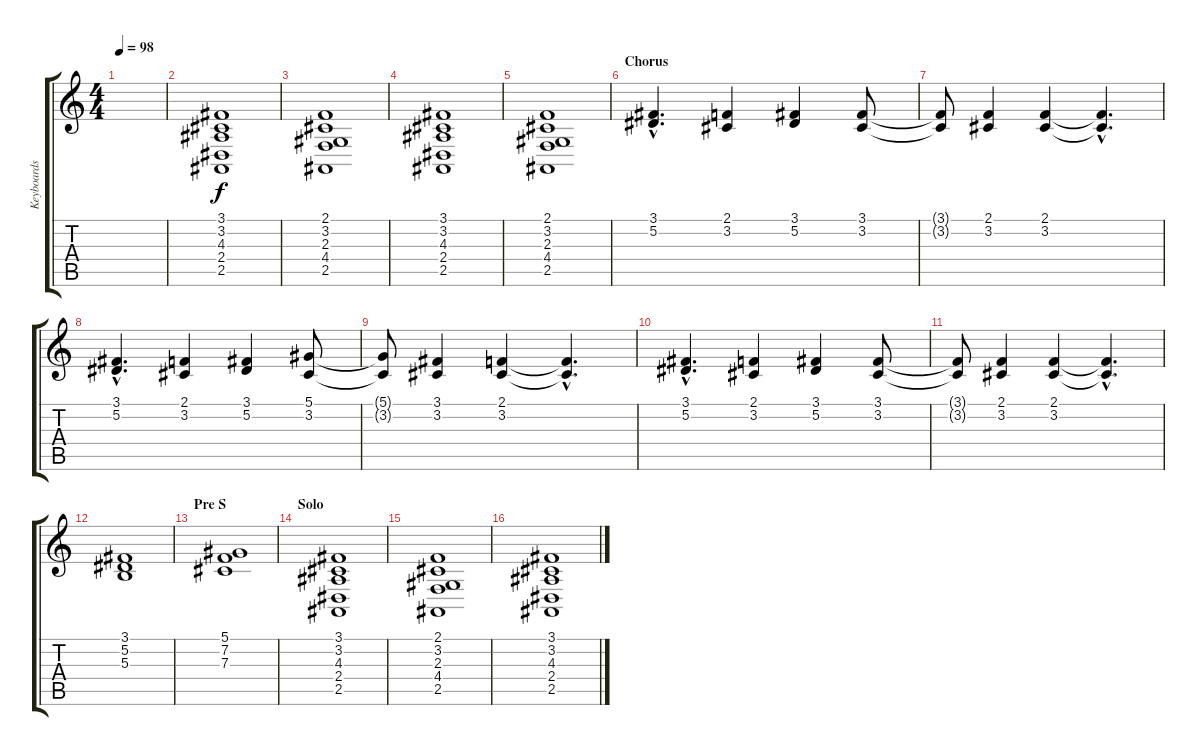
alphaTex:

\track ("Keyboards" "Keyboards") {instrument pad1newage}
\staff {score tabs}
\tuning (Eb4 Bb3 Gb3 Db3 Ab2 Eb2) {hide}
\ts (4 4)
\tempo 98
\clef g2
\ks c
|
(3.1 3.2 4.3 2.4 2.5).1 |
(2.1 3.2 2.3 4.4 2.5).1 |
(3.1 3.2 4.3 2.4 2.5).1 |
(2.1 3.2 2.3 4.4 2.5).1 |
\section ("" "Chorus")
(3.1{hac} 5.2{hac}).4{d} (2.1 3.2).4 (3.1 5.2).4 (3.1 3.2).8 |
(3.1{t} 3.2{t}).8 (2.1 3.2).4 (2.1 3.2).4 (2.1{hac t} 3.2{hac t}).4{d} |
(3.1{hac} 5.2{hac}).4{d} (2.1 3.2).4 (3.1 5.2).4 (5.1 3.2).8 |
(5.1{t} 3.2{t}).8 (3.1 3.2).4 (2.1 3.2).4 (2.1{hac t} 3.2{hac t}).4{d} |
(3.1{hac} 5.2{hac}).4{d} (2.1 3.2).4 (3.1 5.2).4 (3.1 3.2).8 |
(3.1{t} 3.2{t}).8 (2.1 3.2).4 (2.1 3.2).4 (2.1{hac t} 3.2{hac t}).4{d} |
(3.1 5.2 5.3).1 |
\section ("" "Pre S")
(5.1 7.2 7.3).1 |
\section ("" "Solo")
(3.1 3.2 4.3 2.4 2.5).1 |
(2.1 3.2 2.3 4.4 2.5).1 |
(3.1 3.2 4.3 2.4 2.5).1
